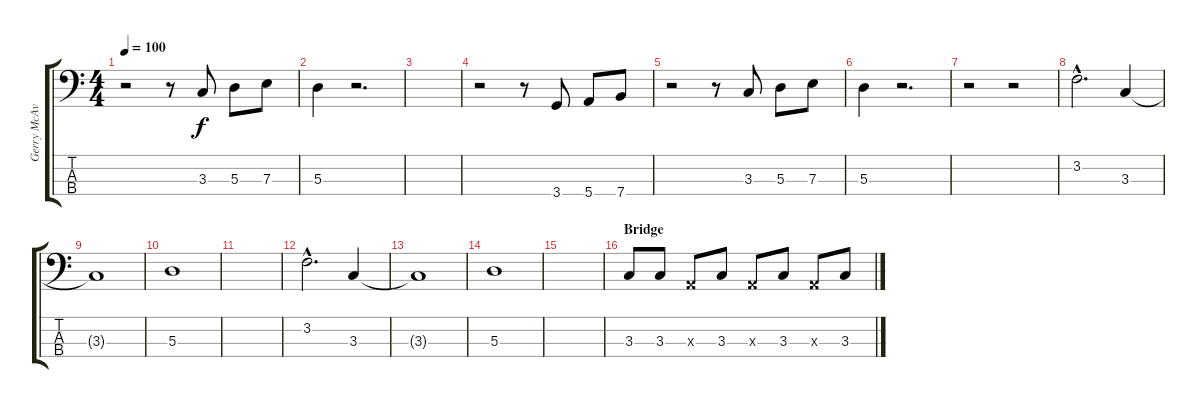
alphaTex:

\track ("Gerry McAvoy" "Gerry McAv") {instrument electricbassfinger}
\staff {score tabs}
\tuning (G2 D2 A1 E1) {hide}
\ts (4 4)
\tempo 100
\clef f4
\ks c
r.2{dy f} r.8 3.3.8 5.3.8 7.3.8 |
5.3.4 r.2{d} |
|
r.2 r.8 3.4.8 5.4.8 7.4.8 |
r.2 r.8 3.3.8 5.3.8 7.3.8 |
5.3.4 r.2{d} |
r.2 r.2 |
3.2{hac}.2{d} 3.3.4 |
3.3{t}.1 |
5.3.1 |
|
3.2{hac}.2{d} 3.3.4 |
3.3{t}.1 |
5.3.1 |
|
\section ("" "Bridge")
3.3.8 3.3.8 0.3{x}.8 3.3.8 0.3{x}.8 3.3.8 0.3{x}.8 3.3.8
